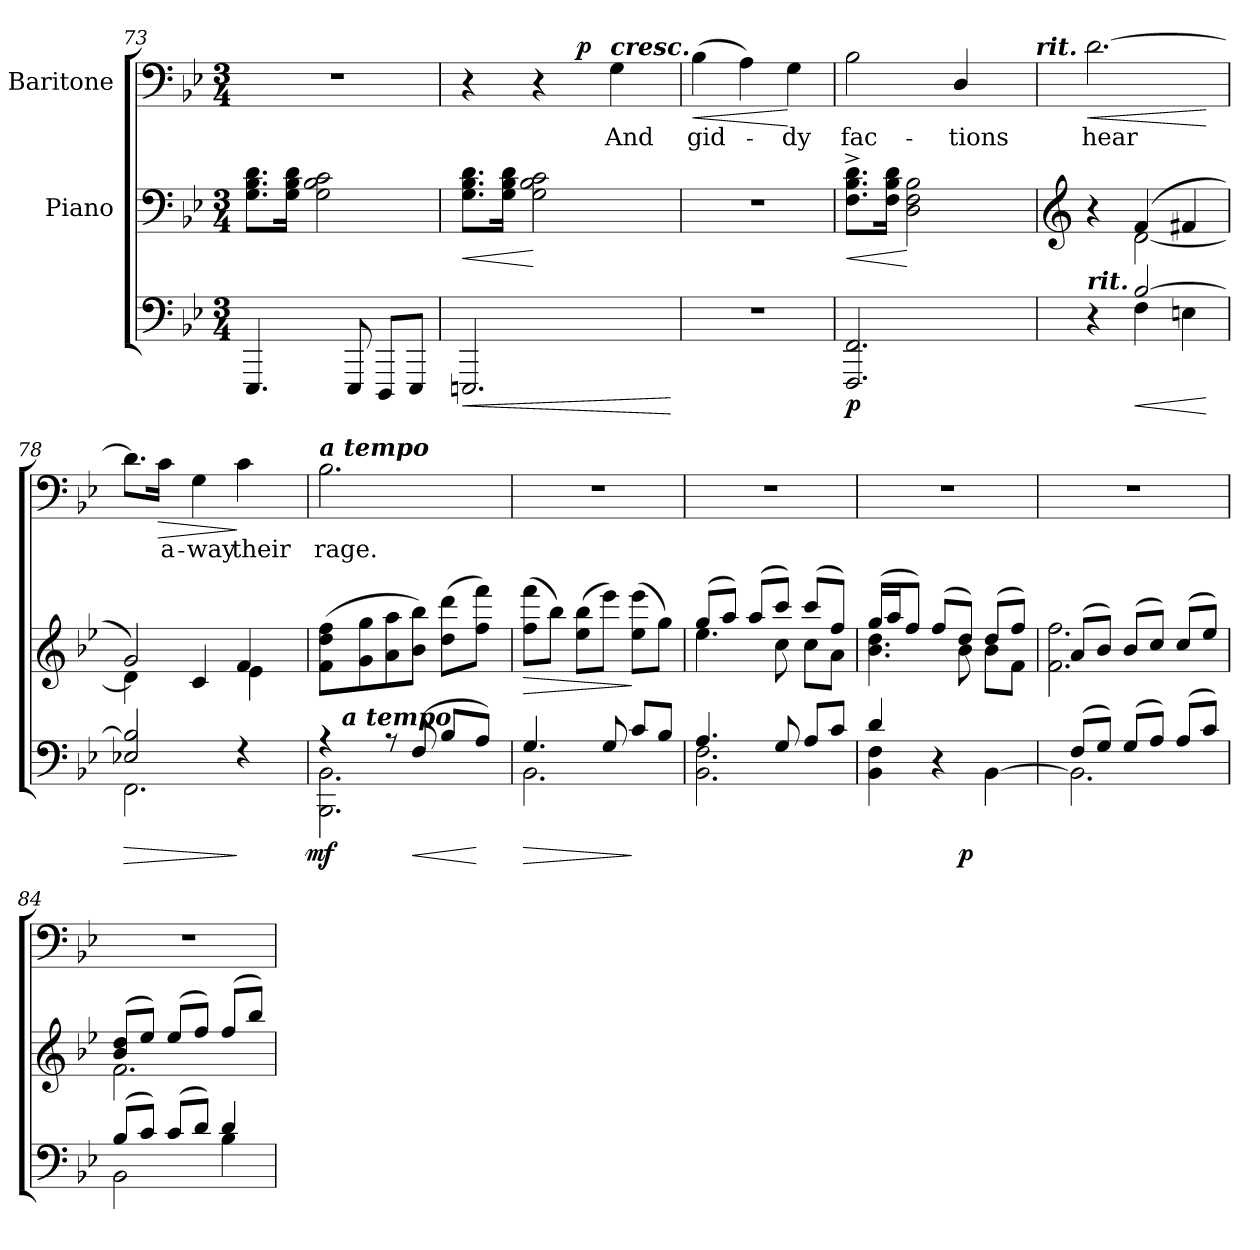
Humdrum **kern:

**kern	**dynam	**kern	**dynam	**kern	**text	**dynam
*part3	*part3	*part2	*part2	*part1	*part1	*part1
*staff3	*staff3	*staff2	*staff2	*staff1	*staff1	*staff1
*	*	*I"Piano	*	*I"Baritone	*	*
*clefF4	*	*clefF4	*	*clefF4	*	*
*k[b-e-]	*	*k[b-e-]	*	*k[b-e-]	*	*
*B-:	*	*B-:	*	*B-:	*	*
*M3/4	*	*M3/4	*	*M3/4	*	*
=73	=73	=73	=73	=73	=73	=73
!	!	!	!	!LO:N:vis=1	!	!
4.EEE-i/	.	8.Gi\ 8.B-i 8.diL	.	2.r	.	.
.	.	16Gi\ 16B-i 16diJk	.	.	.	.
.	.	2Gi\ 2B-i 2ci	.	.	.	.
8EEE-i/	.	.	.	.	.	.
8DDDi/L	.	.	.	.	.	.
8EEE-i/J	.	.	.	.	.	.
=74	=74	=74	=74	=74	=74	=74
!	!LO:HP:b	!	!LO:HP:b	!	!	!
*	*	*	*	*^	*	*
2.EEEni/	<	8.Gi\ 8.B-i 8.diL	<	4r	4ryy	.	.
.	.	16Gi\ 16B-i 16diJk	.	.	.	.	.
.	.	2Gi\ 2B-i 2ci	[	4r	16ryy	.	.
.	.	.	.	.	32ryy	.	.
.	.	.	.	.	128ryy	.	.
.	.	.	.	.	256ryy	.	.
.	.	.	.	.	1024ryy	.	.
.	.	.	.	.	4ryy	.	p
!	!	!	!	!LO:TX:a:Bi:t=cresc.	!	!	!
!	!	!	!	!	!	!LO:LY:b:color=#000000	!
.	.	.	.	4Gi\	.	And	.
.	.	.	.	.	8ryy	.	.
.	.	.	.	.	64ryy	.	.
.	.	.	.	.	512.ryy	.	.
.	[	.	.	.	.	.	.
!!LO:LB:g=z
=75	=75	=75	=75	=75	=75	=75	=75
!LO:N:vis=1	!	!LO:N:vis=1	!	!	!	!	!
*	*	*	*	*v	*v	*	*
*	*	*	*	*^	*	*
!	!	!	!	!	!	!LO:LY:b:color=#000000	!LO:HP:b
*	*	*	*	*v	*v	*	*
2.r	.	2.r	.	(4B-i\	gid-	<
.	.	.	.	4Ai\)	.	.
!	!	!	!	!	!LO:LY:b:color=#000000	!
.	.	.	.	4Gi\	-dy	[
=76	=76	=76	=76	=76	=76	=76
!	!	!	!LO:HP:b	!	!	!
!	!	!	!	!	!LO:LY:b:color=#000000	!
*	*	*	*	*^	*	*
2.FFFi/ 2.FFi	p	8.Fi\^ 8.B-i^ 8.di^L	<	2B-i\	2ryy	fac-	.
.	.	16Fi\ 16B-i 16diJk	.	.	.	.	.
.	.	2Di\ 2Fi 2B-i	[	.	.	.	.
!	!	!	!	!	!	!LO:LY:b:color=#000000	!
.	.	.	.	4Di/	8ryy	-tions	.
.	.	.	.	.	16ryy	.	.
.	.	.	.	.	32ryy	.	.
.	.	.	.	.	64ryy	.	.
.	.	.	.	.	128...ryy	.	.
!	!	!	!	!	!LO:TX:a:Bi:t=rit.	!	!
.	.	.	.	.	1024ryy	.	.
*	*	*	*	*v	*v	*	*
=77	=77	=77	=77	=77	=77	=77
*	*	*clefG2	*	*	*	*
*^	*	*^	*	*	*	*
*	*	*	*	*	*	*^	*	*
!LO:TX:a:Bi:t=rit.	!	!	!	!	!	!	!	!	!
!	!	!	!	!	!	!	!	!LO:LY:b:color=#000000	!LO:HP:b
*	*	*	*	*	*	*v	*v	*	*
4r	4ryy	.	4r	4ryy	.	[2.di\	hear	<
!	!	!LO:HP:b	!	!	!	!	!	!
[2B-i/	4Fi\	<	(4fi/	[2di\	.	.	.	.
.	4Eni\	.	4f#Xi/	.	.	.	.	.
*v	*v	*	*	*	*	*	*	*
*	*	*v	*v	*	*	*	*
.	[	.	.	.	.	[
=78	=78	=78	=78	=78	=78	=78
!	!LO:HP:b	!	!	!	!	!
*^	*	*^	*	*	*	*
*	*^	*	*	*	*	*	*	*
2E-Xi/ 2B-i]	2.FFi\	2ryy	>	2gi/)	4di\]	.	8.di\L]	.	.
!	!	!	!	!	!	!	!	!LO:LY:b:color=#000000	!LO:HP:b
.	.	.	.	.	.	.	16ci\Jk	a-	>
!	!	!	!	!	!	!	!	!LO:LY:b:color=#000000	!
.	.	.	.	.	4ci/	.	4Gi\	-way	.
!	!	!	!	!	!	!	!	!LO:LY:b:color=#000000	!
4r	.	8ryy	]	4fi/	4e-i\	.	4ci\	their	]
.	.	16ryy	.	.	.	.	.	.	.
.	.	32ryy	.	.	.	.	.	.	.
.	.	64ryy	.	.	.	.	.	.	.
.	.	128...ryy	.	.	.	.	.	.	.
.	.	1024ryy	mf	.	.	.	.	.	.
*	*	*	*	*v	*v	*	*	*	*
=79	=79	=79	=79	=79	=79	=79	=79	=79
*	*	*	*	*^	*	*	*	*
!	!	!	!	!	!	!	!LO:TX:a:Bi:t=a tempo	!	!
!	!	!	!	!	!	!	!	!LO:LY:b:color=#000000	!
*	*	*	*	*v	*v	*	*	*	*
4r	2.BBB-i\ 2.BB-i	32ryy	.	(8fi\ 8ddi 8ffiL	.	2.B-i\	rage.	.
.	.	64...ryy	.	.	.	.	.	.
!	!	!LO:TX:a:Bi:t=a tempo	!	!	!	!	!	!
.	.	2ryy	.	.	.	.	.	.
.	.	.	.	8gi\ 8ggi	.	.	.	.
8r	.	.	.	8ai\ 8aai	.	.	.	.
!	!	!	!LO:HP:b	!	!	!	!	!
(8Fi/	.	.	<	8b-i\ 8bb-iJ)	.	.	.	.
8B-i/L	.	.	.	(8ddi\ 8dddiL	.	.	.	.
.	.	8ryy	.	.	.	.	.	.
8Ai/J)	.	.	[	8ffi\ 8fffiJ)	.	.	.	.
.	.	16ryy	.	.	.	.	.	.
.	.	512ryy	.	.	.	.	.	.
!!LO:LB:g=z
=80	=80	=80	=80	=80	=80	=80	=80	=80
!	!	!	!LO:HP:b	!	!LO:HP:b	!LO:N:vis=1	!	!
*	*v	*v	*	*	*	*	*	*
4.Gi/	2.BB-i\	>	(8ffi\ 8fffiL	>	2.r	.	.
.	.	.	8bb-i\J)	.	.	.	.
.	.	.	(8ee-i\ 8bb-iL	.	.	.	.
8Gi/	.	.	8eee-i\J)	.	.	.	.
8ci/L	.	]	(8ee-i\ 8eee-iL	]	.	.	.
8B-i/J	.	.	8ggi\J)	.	.	.	.
=81	=81	=81	=81	=81	=81	=81	=81
*	*	*	*^	*	*	*	*
!	!	!	!	!	!	!LO:N:vis=1	!	!
4.Ai/	2.BB-i\ 2.Fi	.	(8ggi/L	4.ee-i\	.	2.r	.	.
.	.	.	8aai/J)	.	.	.	.	.
.	.	.	(8aai/L	.	.	.	.	.
8Gi/	.	.	8ccci/J)	8cci\	.	.	.	.
8Ai/L	.	.	(8ccci/L	8cci\L	.	.	.	.
8ci/J	.	.	8ffi/J)	8ai\J	.	.	.	.
=82	=82	=82	=82	=82	=82	=82	=82	=82
!	!	!	!	!	!	!LO:N:vis=1	!	!
*	*^	*	*	*	*	*	*	*
4di/	4BB-i\ 4Fi	4.ryy	.	(16ggi/LL	4.b-i\ 4.ddi	.	2.r	.	.
.	.	.	.	16aai/J	.	.	.	.	.
.	.	.	.	8ffi/J)	.	.	.	.	.
4r	4ryy	.	.	(8ffi/L	.	.	.	.	.
.	.	4.ryy	p	8ddi/J)	8b-i\	.	.	.	.
4ryy	[4BB-i\	.	.	(8ddi/L	8b-i\L	.	.	.	.
.	.	.	.	8ffi/J)	8fi\J	.	.	.	.
=83	=83	=83	=83	=83	=83	=83	=83	=83	=83
!	!	!	!	!	!	!	!LO:N:vis=1	!	!
*	*v	*v	*	*	*	*	*	*	*
(8Fi/L	2.BB-i\]	.	(8ai/L	2.fi\ 2.ffi	.	2.r	.	.
8Gi/J)	.	.	8b-i/J)	.	.	.	.	.
(8Gi/L	.	.	(8b-i/L	.	.	.	.	.
8Ai/J)	.	.	8cci/J)	.	.	.	.	.
(8Ai/L	.	.	(8cci/L	.	.	.	.	.
8ci/J)	.	.	8ee-i/J)	.	.	.	.	.
=84	=84	=84	=84	=84	=84	=84	=84	=84
!	!	!	!	!	!	!LO:N:vis=1	!	!
(8B-i/L	2BB-i\	.	(8b-i/ 8ddiL	2.fi\	.	2.r	.	.
8ci/J)	.	.	8ee-i/J)	.	.	.	.	.
(8ci/L	.	.	(8ee-i/L	.	.	.	.	.
8di/J)	.	.	8ffi/J)	.	.	.	.	.
4di/	4B-i\	.	(8ffi/L	.	.	.	.	.
.	.	.	8bb-i/J)	.	.	.	.	.
*v	*v	*	*	*	*	*	*	*
*	*	*v	*v	*	*	*	*
=	=	=	=	=	=	=
*-	*-	*-	*-	*-	*-	*-
